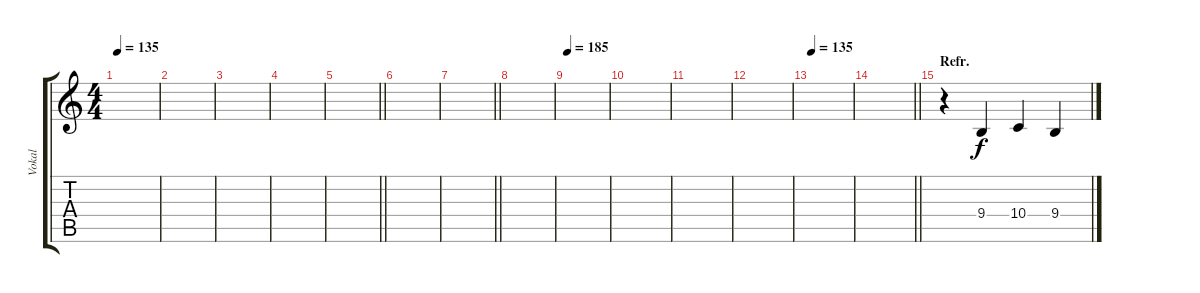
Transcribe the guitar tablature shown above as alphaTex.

\track ("Vokal" "Vokal") {instrument violin}
\staff {score tabs}
\tuning (E4 B3 G3 D3 A2 E2) {hide}
\ts (4 4)
\tempo 135
\clef g2
\ks c
|
|
|
|
\barLineRight lightlight
|
|
\barLineRight lightlight
|
|
\tempo 190
\tempo 185
|
|
|
|
\tempo 135
|
\barLineRight lightlight
|
\section ("" "Refr.")
r.4 9.4.4 10.4.4 9.4.4
